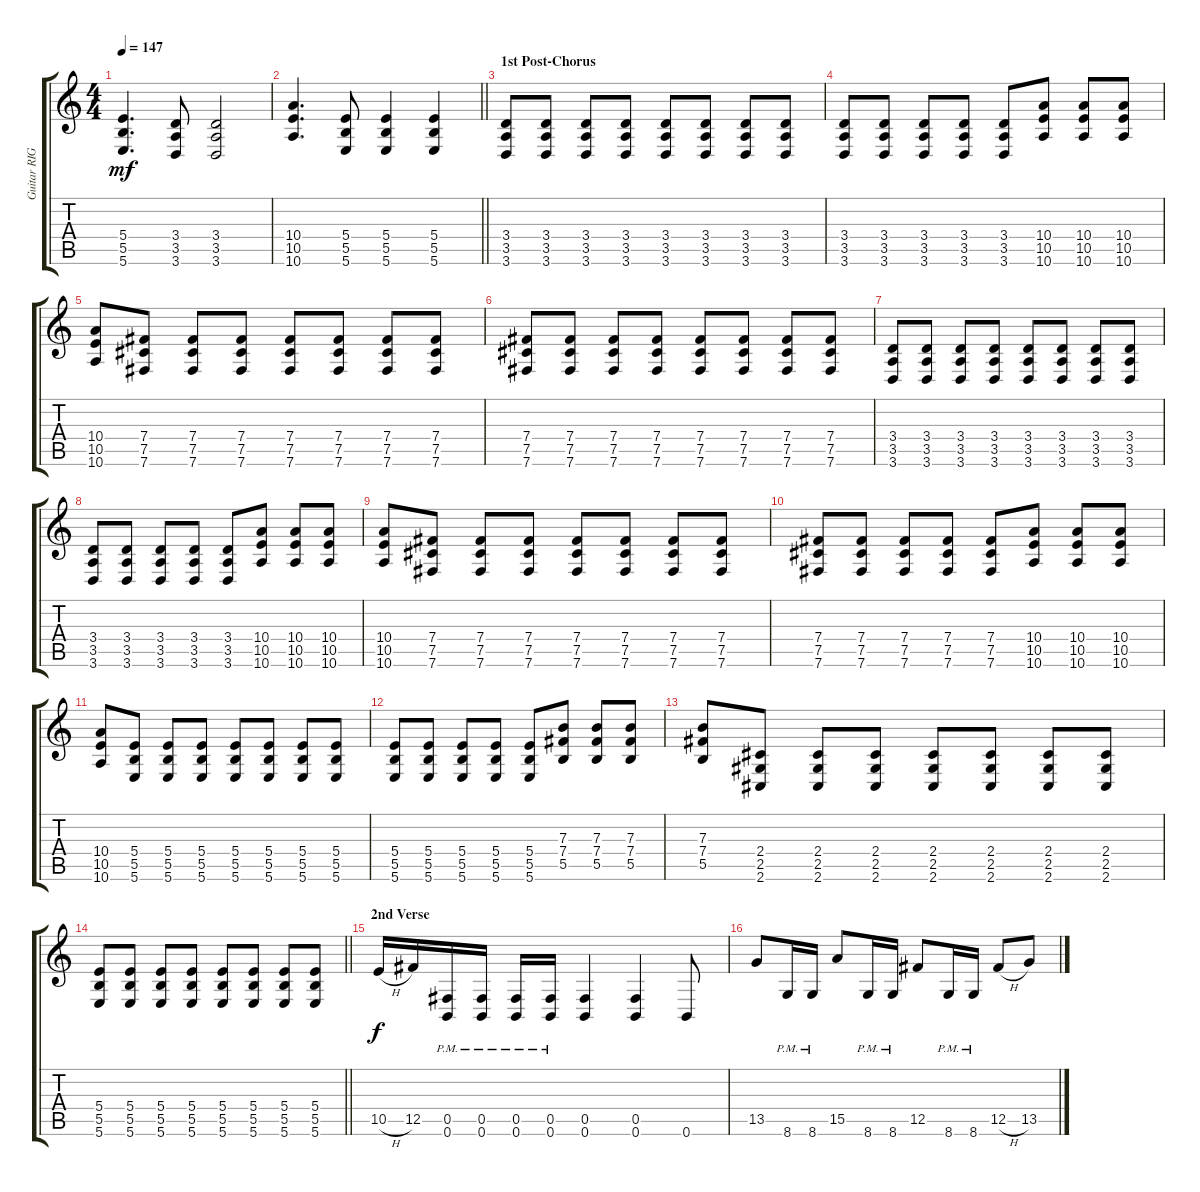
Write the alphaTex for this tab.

\track ("Guitar RIGHT" "Guitar RIG") {instrument distortionguitar}
\staff {score tabs}
\tuning (Db4 Ab3 E3 B2 Gb2 B1) {hide}
\ts (4 4)
\tempo 147
\clef g2
\ks c
(5.4 5.5 5.6).4{d dy mf} (3.4 3.5 3.6).8 (3.4 3.5 3.6).2 |
\barLineRight lightlight
(10.4 10.5 10.6).4{d} (5.4 5.5 5.6).8 (5.4 5.5 5.6).4 (5.4 5.5 5.6).4 |
\section ("" "1st Post-Chorus")
(3.4 3.5 3.6).8 (3.4 3.5 3.6).8 (3.4 3.5 3.6).8 (3.4 3.5 3.6).8 (3.4 3.5 3.6).8 (3.4 3.5 3.6).8 (3.4 3.5 3.6).8 (3.4 3.5 3.6).8 |
(3.4 3.5 3.6).8 (3.4 3.5 3.6).8 (3.4 3.5 3.6).8 (3.4 3.5 3.6).8 (3.4 3.5 3.6).8 (10.4 10.5 10.6).8 (10.4 10.5 10.6).8 (10.4 10.5 10.6).8 |
(10.4 10.5 10.6).8 (7.4 7.5 7.6).8 (7.4 7.5 7.6).8 (7.4 7.5 7.6).8 (7.4 7.5 7.6).8 (7.4 7.5 7.6).8 (7.4 7.5 7.6).8 (7.4 7.5 7.6).8 |
(7.4 7.5 7.6).8 (7.4 7.5 7.6).8 (7.4 7.5 7.6).8 (7.4 7.5 7.6).8 (7.4 7.5 7.6).8 (7.4 7.5 7.6).8 (7.4 7.5 7.6).8 (7.4 7.5 7.6).8 |
(3.4 3.5 3.6).8 (3.4 3.5 3.6).8 (3.4 3.5 3.6).8 (3.4 3.5 3.6).8 (3.4 3.5 3.6).8 (3.4 3.5 3.6).8 (3.4 3.5 3.6).8 (3.4 3.5 3.6).8 |
(3.4 3.5 3.6).8 (3.4 3.5 3.6).8 (3.4 3.5 3.6).8 (3.4 3.5 3.6).8 (3.4 3.5 3.6).8 (10.4 10.5 10.6).8 (10.4 10.5 10.6).8 (10.4 10.5 10.6).8 |
(10.4 10.5 10.6).8 (7.4 7.5 7.6).8 (7.4 7.5 7.6).8 (7.4 7.5 7.6).8 (7.4 7.5 7.6).8 (7.4 7.5 7.6).8 (7.4 7.5 7.6).8 (7.4 7.5 7.6).8 |
(7.4 7.5 7.6).8 (7.4 7.5 7.6).8 (7.4 7.5 7.6).8 (7.4 7.5 7.6).8 (7.4 7.5 7.6).8 (10.4 10.5 10.6).8 (10.4 10.5 10.6).8 (10.4 10.5 10.6).8 |
(10.4 10.5 10.6).8 (5.4 5.5 5.6).8 (5.4 5.5 5.6).8 (5.4 5.5 5.6).8 (5.4 5.5 5.6).8 (5.4 5.5 5.6).8 (5.4 5.5 5.6).8 (5.4 5.5 5.6).8 |
(5.4 5.5 5.6).8 (5.4 5.5 5.6).8 (5.4 5.5 5.6).8 (5.4 5.5 5.6).8 (5.4 5.5 5.6).8 (7.3 7.4 5.5).8 (7.3 7.4 5.5).8 (7.3 7.4 5.5).8 |
(7.3 7.4 5.5).8 (2.4 2.5 2.6).8 (2.4 2.5 2.6).8 (2.4 2.5 2.6).8 (2.4 2.5 2.6).8 (2.4 2.5 2.6).8 (2.4 2.5 2.6).8 (2.4 2.5 2.6).8 |
\barLineRight lightlight
(5.4 5.5 5.6).8 (5.4 5.5 5.6).8 (5.4 5.5 5.6).8 (5.4 5.5 5.6).8 (5.4 5.5 5.6).8 (5.4 5.5 5.6).8 (5.4 5.5 5.6).8 (5.4 5.5 5.6).8 |
\section ("" "2nd Verse")
10.5{h}.16{dy f} 12.5.16 (0.5{pm} 0.6{pm}).16 (0.5{pm} 0.6{pm}).16 (0.5{pm} 0.6{pm}).16 (0.5{pm} 0.6{pm}).16 (0.5 0.6).4 (0.5 0.6).4 0.6.8 |
13.5.8 8.6{pm}.16 8.6{pm}.16 15.5.8 8.6{pm}.16 8.6{pm}.16 12.5.8 8.6{pm}.16 8.6{pm}.16 12.5{h}.8 13.5.8
